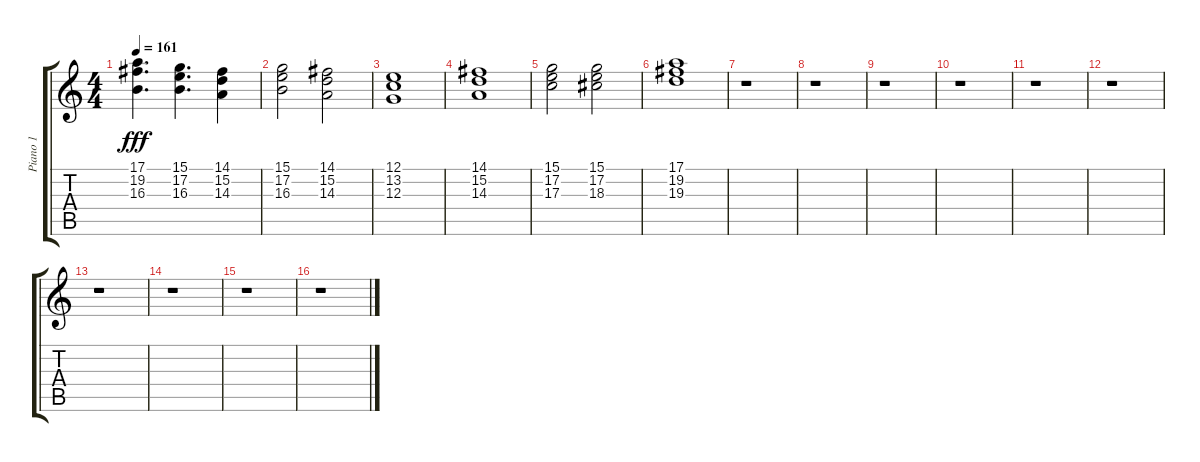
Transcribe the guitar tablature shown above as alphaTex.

\track ("Piano 1" "Piano 1") {instrument brightacousticpiano}
\staff {score tabs}
\tuning (E4 B3 G3 D3 A2 E2) {hide}
\ts (4 4)
\tempo 161
\clef g2
\ks c
(17.1 19.2 16.3).4{d dy fff} (15.1 17.2 16.3).4{d} (14.1 15.2 14.3).4 |
(15.1 17.2 16.3).2 (14.1 15.2 14.3).2 |
(12.1 13.2 12.3).1 |
(14.1 15.2 14.3).1 |
(15.1 17.2 17.3).2 (15.1 17.2 18.3).2 |
(17.1 19.2 19.3).1 |
r.1 |
r.1 |
r.1 |
r.1 |
r.1 |
r.1 |
r.1 |
r.1 |
r.1 |
r.1
